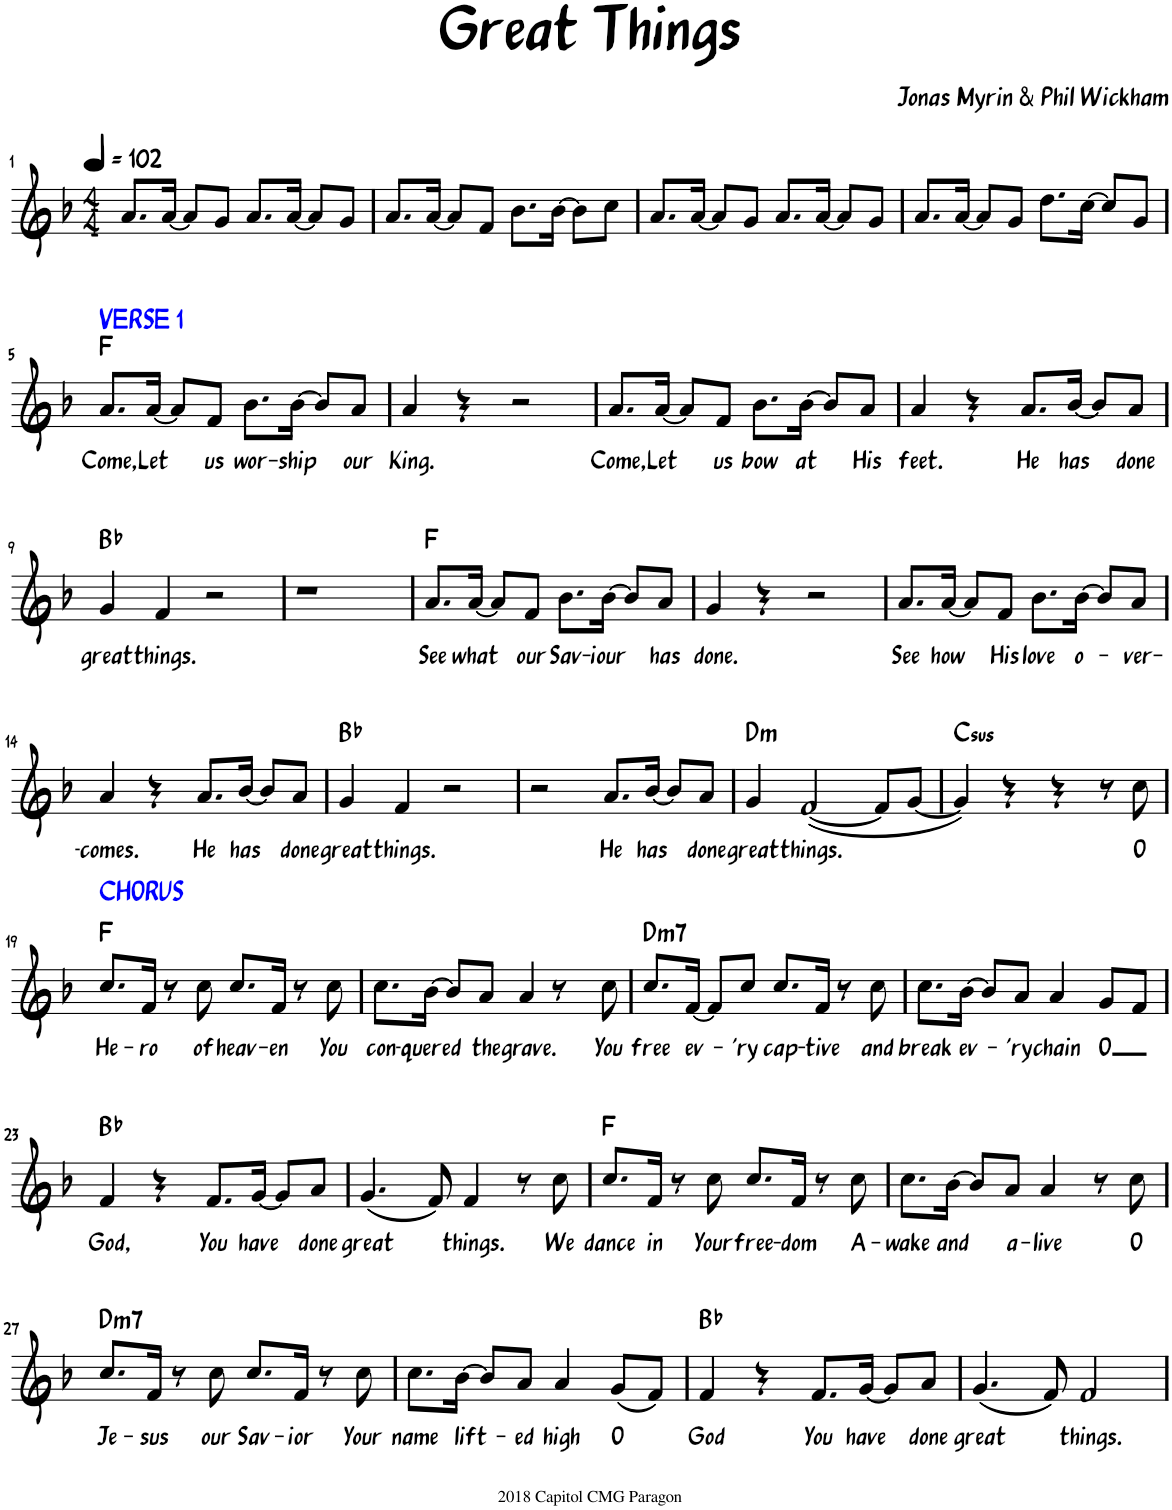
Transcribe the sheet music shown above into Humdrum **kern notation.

**kern	**text	**harte
*part1	*part1	*part1
*staff1	*staff1	*
*I"Piano	*	*
*I'Pno.	*	*
*clefG2	*	*
*k[b-]	*	*
*M4/4	*	*
*MM102	*	*
=1	=1	=1
8.a/L	.	.
[16a/Jk	.	.
8a/L]	.	.
8g/J	.	.
8.a/L	.	.
[16a/Jk	.	.
8a/L]	.	.
8g/J	.	.
=2	=2	=2
8.a/L	.	.
[16a/Jk	.	.
8a/L]	.	.
8f/J	.	.
8.b-\L	.	.
[16b-\Jk	.	.
8b-\L]	.	.
8cc\J	.	.
=3	=3	=3
8.a/L	.	.
[16a/Jk	.	.
8a/L]	.	.
8g/J	.	.
8.a/L	.	.
[16a/Jk	.	.
8a/L]	.	.
8g/J	.	.
=4	=4	=4
8.a/L	.	.
[16a/Jk	.	.
8a/L]	.	.
8g/J	.	.
8.dd\L	.	.
[16cc\Jk	.	.
8cc/L]	.	.
8g/J	.	.
!!LO:LB:g=z
=5	=5	=5
!LO:TX:a:color=#0000FF:t=VERSE 1	!	!
!	!LO:LY:b	!
8.a/L	Come,	F:maj
!	!LO:LY:b	!
[16a/Jk	Let	.
8a/L]	.	.
!	!LO:LY:b	!
8f/J	us	.
!	!LO:LY:b	!
8.b-\L	wor-	.
!	!LO:LY:b	!
[16b-\Jk	-ship	.
8b-/L]	.	.
!	!LO:LY:b	!
8a/J	our	.
=6	=6	=6
!	!LO:LY:b	!
4a/	King.	.
4r	.	.
2r	.	.
=7	=7	=7
!	!LO:LY:b	!
8.a/L	Come,	.
!	!LO:LY:b	!
[16a/Jk	Let	.
8a/L]	.	.
!	!LO:LY:b	!
8f/J	us	.
!	!LO:LY:b	!
8.b-\L	bow	.
!	!LO:LY:b	!
[16b-\Jk	at	.
8b-/L]	.	.
!	!LO:LY:b	!
8a/J	His	.
=8	=8	=8
!	!LO:LY:b	!
4a/	feet.	.
4r	.	.
!	!LO:LY:b	!
8.a/L	He	.
!	!LO:LY:b	!
[16b-/Jk	has	.
8b-/L]	.	.
!	!LO:LY:b	!
8a/J	done	.
!!LO:LB:g=z
=9	=9	=9
!	!LO:LY:b	!
4g/	great	Bb:maj
!	!LO:LY:b	!
4f/	things.	.
2r	.	.
=10	=10	=10
1r	.	.
=11	=11	=11
!	!LO:LY:b	!
8.a/L	See	F:maj
!	!LO:LY:b	!
[16a/Jk	what	.
8a/L]	.	.
!	!LO:LY:b	!
8f/J	our	.
!	!LO:LY:b	!
8.b-\L	Sav-	.
!	!LO:LY:b	!
[16b-\Jk	-iour	.
8b-/L]	.	.
!	!LO:LY:b	!
8a/J	has	.
=12	=12	=12
!	!LO:LY:b	!
4g/	done.	.
4r	.	.
2r	.	.
=13	=13	=13
!	!LO:LY:b	!
8.a/L	See	.
!	!LO:LY:b	!
[16a/Jk	how	.
8a/L]	.	.
!	!LO:LY:b	!
8f/J	His	.
!	!LO:LY:b	!
8.b-\L	love	.
!	!LO:LY:b	!
[16b-\Jk	o-	.
8b-/L]	.	.
!	!LO:LY:b	!
8a/J	-ver-	.
!!LO:LB:g=z
=14	=14	=14
!	!LO:LY:b	!
4a/	-comes.	.
4r	.	.
!	!LO:LY:b	!
8.a/L	He	.
!	!LO:LY:b	!
[16b-/Jk	has	.
8b-/L]	.	.
!	!LO:LY:b	!
8a/J	done	.
=15	=15	=15
!	!LO:LY:b	!
4g/	great	Bb:maj
!	!LO:LY:b	!
4f/	things.	.
2r	.	.
=16	=16	=16
2r	.	.
!	!LO:LY:b	!
8.a/L	He	.
!	!LO:LY:b	!
[16b-/Jk	has	.
8b-/L]	.	.
!	!LO:LY:b	!
8a/J	done	.
=17	=17	=17
!	!LO:LY:b	!LO:H:kt=m
4g/	great	D:min
!	!LO:LY:b	!
([2f/	things.	.
8f/L]	.	.
[8g/J	.	.
=18	=18	=18
!	!	!LO:H:kt=sus
4g/])	.	C:sus4
4r	.	.
4r	.	.
8r	.	.
!	!LO:LY:b	!
8cc\	O	.
!!LO:LB:g=z
=19	=19	=19
!LO:TX:a:color=#0000FF:t=CHORUS	!	!
!	!LO:LY:b	!
8.cc/L	He-	F:maj
!	!LO:LY:b	!
16f/Jk	-ro	.
8r	.	.
!	!LO:LY:b	!
8cc\	of	.
!	!LO:LY:b	!
8.cc/L	heav-	.
!	!LO:LY:b	!
16f/Jk	-en	.
8r	.	.
!	!LO:LY:b	!
8cc\	You	.
=20	=20	=20
!	!LO:LY:b	!
8.cc\L	con-	.
!	!LO:LY:b	!
[16b-\Jk	-quered	.
8b-/L]	.	.
!	!LO:LY:b	!
8a/J	the	.
!	!LO:LY:b	!
4a/	grave.	.
8r	.	.
!	!LO:LY:b	!
8cc\	You	.
=21	=21	=21
!	!LO:LY:b	!LO:H:kt=m7
8.cc/L	free	D:min7
!	!LO:LY:b	!
[16f/Jk	ev-	.
8f/L]	.	.
!	!LO:LY:b	!
8cc/J	-'ry	.
!	!LO:LY:b	!
8.cc/L	cap-	.
!	!LO:LY:b	!
16f/Jk	-tive	.
8r	.	.
!	!LO:LY:b	!
8cc\	and	.
=22	=22	=22
!	!LO:LY:b	!
8.cc\L	break	.
!	!LO:LY:b	!
[16b-\Jk	ev-	.
8b-/L]	.	.
!	!LO:LY:b	!
8a/J	-'ry	.
!	!LO:LY:b	!
4a/	chain	.
!	!LO:LY:b	!
8g/L	O	.
8f/J	.	.
!!LO:LB:g=z
=23	=23	=23
!	!LO:LY:b	!
4f/	God,	Bb:maj
4r	.	.
!	!LO:LY:b	!
8.f/L	You	.
!	!LO:LY:b	!
[16g/Jk	have	.
8g/L]	.	.
!	!LO:LY:b	!
8a/J	done	.
=24	=24	=24
!	!LO:LY:b	!
(4.g/	great	.
8f/)	.	.
!	!LO:LY:b	!
4f/	things.	.
8r	.	.
!	!LO:LY:b	!
8cc\	We	.
=25	=25	=25
!	!LO:LY:b	!
8.cc/L	dance	F:maj
!	!LO:LY:b	!
16f/Jk	in	.
8r	.	.
!	!LO:LY:b	!
8cc\	Your	.
!	!LO:LY:b	!
8.cc/L	free-	.
!	!LO:LY:b	!
16f/Jk	-dom	.
8r	.	.
!	!LO:LY:b	!
8cc\	A-	.
=26	=26	=26
!	!LO:LY:b	!
8.cc\L	-wake	.
!	!LO:LY:b	!
[16b-\Jk	and	.
8b-/L]	.	.
!	!LO:LY:b	!
8a/J	a-	.
!	!LO:LY:b	!
4a/	-live	.
8r	.	.
!	!LO:LY:b	!
8cc\	O	.
!!LO:LB:g=z
=27	=27	=27
!	!LO:LY:b	!LO:H:kt=m7
8.cc/L	Je-	D:min7
!	!LO:LY:b	!
16f/Jk	-sus	.
8r	.	.
!	!LO:LY:b	!
8cc\	our	.
!	!LO:LY:b	!
8.cc/L	Sav-	.
!	!LO:LY:b	!
16f/Jk	-ior	.
8r	.	.
!	!LO:LY:b	!
8cc\	Your	.
=28	=28	=28
!	!LO:LY:b	!
8.cc\L	name	.
!	!LO:LY:b	!
[16b-\Jk	lift-	.
8b-/L]	.	.
!	!LO:LY:b	!
8a/J	-ed	.
!	!LO:LY:b	!
4a/	high	.
!	!LO:LY:b	!
(8g/L	O	.
8f/J)	.	.
=29	=29	=29
!	!LO:LY:b	!
4f/	God	Bb:maj
4r	.	.
!	!LO:LY:b	!
8.f/L	You	.
!	!LO:LY:b	!
[16g/Jk	have	.
8g/L]	.	.
!	!LO:LY:b	!
8a/J	done	.
=30	=30	=30
!	!LO:LY:b	!
(4.g/	great	.
8f/)	.	.
!	!LO:LY:b	!
2f/	things.	.
=	=	=
*-	*-	*-
